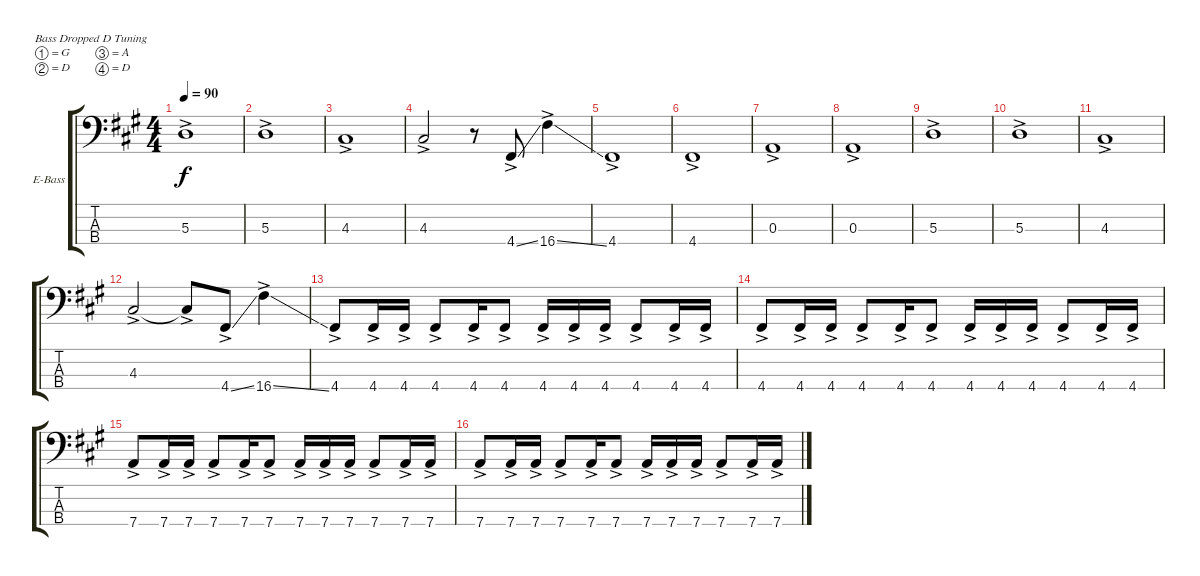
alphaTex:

\bracketExtendMode groupsimilarinstruments
\firstSystemTrackNameOrientation horizontal
\otherSystemsTrackNameOrientation horizontal
\track ("Electric Bass" "E-Bass") {instrument electricbassfinger}
\staff {score tabs}
\tuning (G2 D2 A1 D1)
\ts (4 4)
\tempo 90
\clef f4
\ks f#minor
5.3{ac}.1{dy f} |
5.3{ac}.1 |
4.3{ac}.1 |
4.3{ac}.2 r.8 4.4{ss ac}.8 16.4{ss ac}.4 |
4.4{ac}.1 |
4.4{ac}.1 |
0.3{ac}.1 |
0.3{ac}.1 |
5.3{ac}.1 |
5.3{ac}.1 |
4.3{ac}.1 |
4.3{ac}.2 4.3{ac t}.8 4.4{ss ac}.8 16.4{ss ac}.4 |
4.4{ac}.8 4.4{ac}.16 4.4{ac}.16 4.4{ac}.8 4.4{ac}.16 4.4{ac}.8 4.4{ac}.16 4.4{ac}.16 4.4{ac}.16 4.4{ac}.8 4.4{ac}.16 4.4{ac}.16 |
4.4{ac}.8 4.4{ac}.16 4.4{ac}.16 4.4{ac}.8 4.4{ac}.16 4.4{ac}.8 4.4{ac}.16 4.4{ac}.16 4.4{ac}.16 4.4{ac}.8 4.4{ac}.16 4.4{ac}.16 |
7.4{ac}.8 7.4{ac}.16 7.4{ac}.16 7.4{ac}.8 7.4{ac}.16 7.4{ac}.8 7.4{ac}.16 7.4{ac}.16 7.4{ac}.16 7.4{ac}.8 7.4{ac}.16 7.4{ac}.16 |
7.4{ac}.8 7.4{ac}.16 7.4{ac}.16 7.4{ac}.8 7.4{ac}.16 7.4{ac}.8 7.4{ac}.16 7.4{ac}.16 7.4{ac}.16 7.4{ac}.8 7.4{ac}.16 7.4{ac}.16
